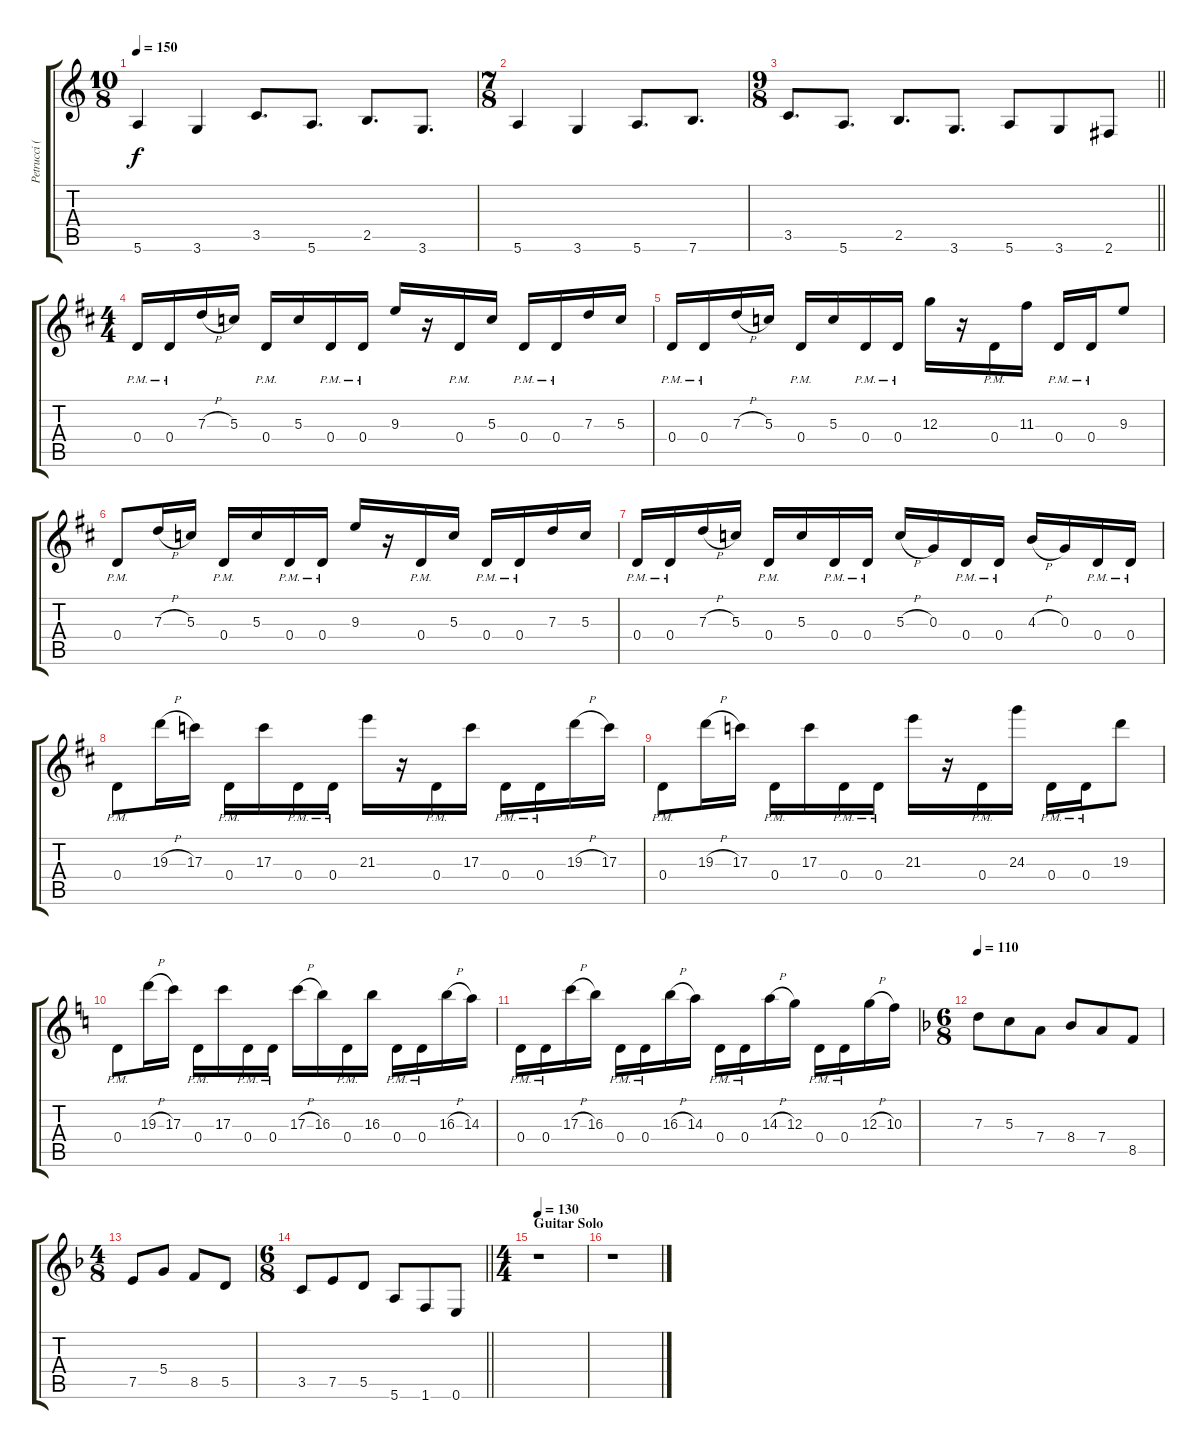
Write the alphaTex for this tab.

\track ("Petrucci (guitar two)" "Petrucci (") {instrument distortionguitar}
\staff {score tabs}
\tuning (E4 B3 G3 D3 A2 E2) {hide}
\ts (10 8)
\tempo 150
\clef g2
\ks aminor
5.6.4{dy f} 3.6.4 3.5.8{d} 5.6.8{d} 2.5.8{d} 3.6.8{d} |
\ts (7 8)
5.6.4 3.6.4 5.6.8{d} 7.6.8{d} |
\ts (9 8)
\barLineRight lightlight
3.5.8{d} 5.6.8{d} 2.5.8{d} 3.6.8{d} 5.6.8 3.6.8 2.6.8 |
\ts (4 4)
\ks d
0.4{pm}.16{volume 13 balance 0} 0.4{pm}.16 7.3{h}.16 5.3.16 0.4{pm}.16 5.3.16 0.4{pm}.16 0.4{pm}.16 9.3.16 r.16 0.4{pm}.16 5.3.16 0.4{pm}.16 0.4{pm}.16 7.3.16 5.3.16 |
0.4{pm}.16 0.4{pm}.16 7.3{h}.16 5.3.16 0.4{pm}.16 5.3.16 0.4{pm}.16 0.4{pm}.16 12.3.16 r.16 0.4{pm}.16 11.3.16 0.4{pm}.16 0.4{pm}.16 9.3.8 |
0.4{pm}.8 7.3{h}.16 5.3.16 0.4{pm}.16 5.3.16 0.4{pm}.16 0.4{pm}.16 9.3.16 r.16 0.4{pm}.16 5.3.16 0.4{pm}.16 0.4{pm}.16 7.3.16 5.3.16 |
0.4{pm}.16 0.4{pm}.16 7.3{h}.16 5.3.16 0.4{pm}.16 5.3.16 0.4{pm}.16 0.4{pm}.16 5.3{h}.16 0.3.16 0.4{pm}.16 0.4{pm}.16 4.3{h}.16 0.3.16 0.4{pm}.16 0.4{pm}.16 |
0.4{pm}.8 19.3{h}.16 17.3.16 0.4{pm}.16 17.3.16 0.4{pm}.16 0.4{pm}.16 21.3.16 r.16 0.4{pm}.16 17.3.16 0.4{pm}.16 0.4{pm}.16 19.3{h}.16 17.3.16 |
0.4{pm}.8 19.3{h}.16 17.3.16 0.4{pm}.16 17.3.16 0.4{pm}.16 0.4{pm}.16 21.3.16 r.16 0.4{pm}.16 24.3.16 0.4{pm}.16 0.4{pm}.16 19.3.8 |
\ks c
0.4{pm}.8 19.3{h}.16 17.3.16 0.4{pm}.16 17.3.16 0.4{pm}.16 0.4{pm}.16 17.3{h}.16 16.3.16 0.4{pm}.16 16.3.16 0.4{pm}.16 0.4{pm}.16 16.3{h}.16 14.3.16 |
0.4{pm}.16 0.4{pm}.16 17.3{h}.16 16.3.16 0.4{pm}.16 0.4{pm}.16 16.3{h}.16 14.3.16 0.4{pm}.16 0.4{pm}.16 14.3{h}.16 12.3.16 0.4{pm}.16 0.4{pm}.16 12.3{h}.16 10.3.16 |
\ts (6 8)
\tempo 110
\ks dminor
7.3.8 5.3.8 7.4.8 8.4.8 7.4.8 8.5.8 |
\ts (4 8)
7.5.8 5.4.8 8.5.8 5.5.8 |
\ts (6 8)
\barLineRight lightlight
3.5.8 7.5.8 5.5.8 5.6.8 1.6.8 0.6.8 |
\ts (4 4)
\section ("" "Guitar Solo")
\tempo 130
r.1 |
r.1
